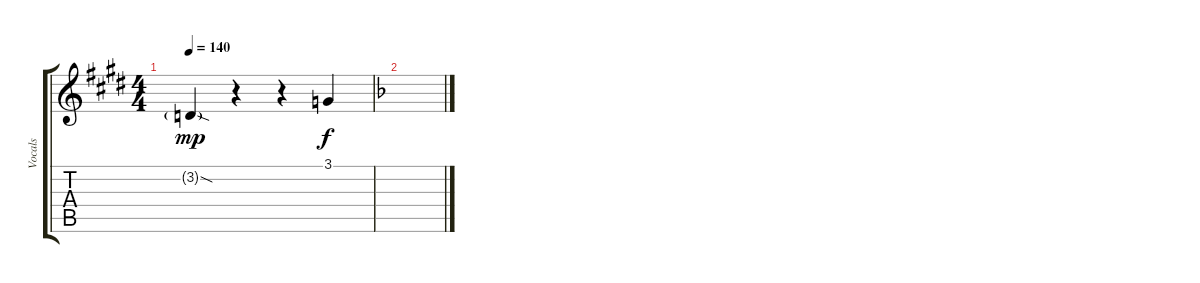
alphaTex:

\track ("Vocals" "Vocals") {instrument lead2sawtooth}
\staff {score tabs}
\tuning (E4 B3 G3 D3 A2 E2) {hide}
\ts (4 4)
\tempo 140
\clef g2
\ks e
3.2{sod g}.4{dy mp} r.4 r.4 3.1.4{dy f} |
\ks f
